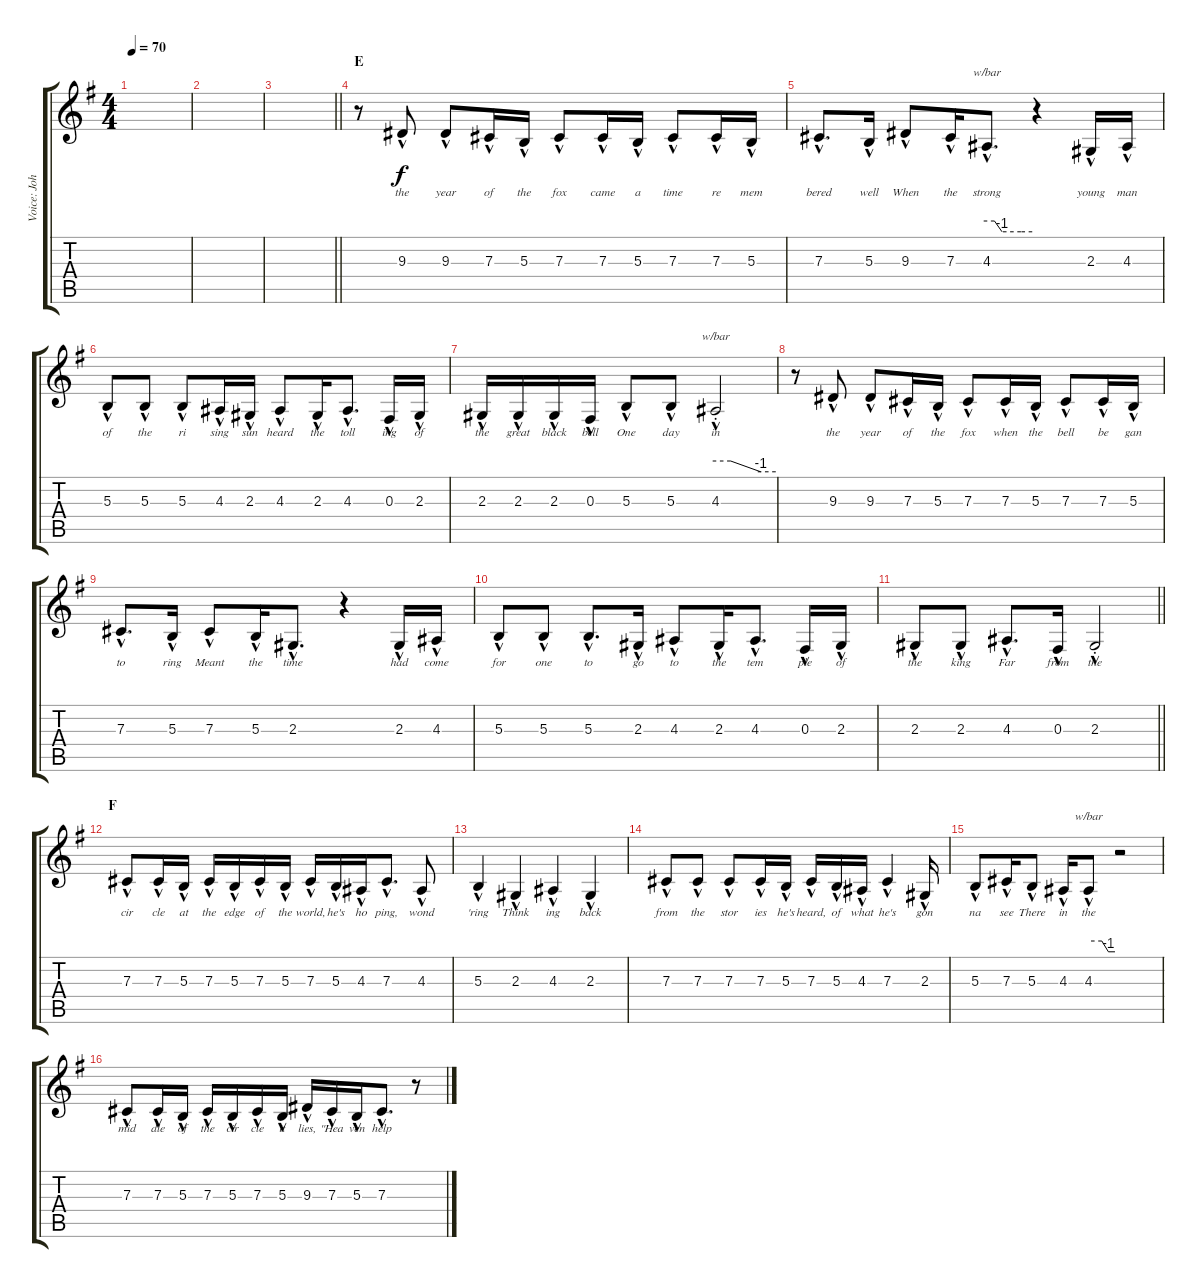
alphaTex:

\track ("Voice: Johnny" "Voice: Joh") {instrument lead2sawtooth}
\staff {score tabs}
\tuning (Eb4 Bb3 Gb3 Db3 Ab2 Eb2) {hide}
\ts (4 4)
\tempo 70
\clef g2
\ks g
|
|
\barLineRight lightlight
|
\section ("" "E")
r.8 9.3{hac}.8{lyrics (0 "the") lyrics (1 "") lyrics (2 "") lyrics (3 "") lyrics (4 "")} 9.3{hac}.8{lyrics (0 "year") lyrics (1 "") lyrics (2 "") lyrics (3 "") lyrics (4 "")} 7.3{hac}.16{lyrics (0 "of") lyrics (1 "") lyrics (2 "") lyrics (3 "") lyrics (4 "")} 5.3{hac}.16{lyrics (0 "the") lyrics (1 "") lyrics (2 "") lyrics (3 "") lyrics (4 "")} 7.3{hac}.8{lyrics (0 "fox") lyrics (1 "") lyrics (2 "") lyrics (3 "") lyrics (4 "")} 7.3{hac}.16{lyrics (0 "came") lyrics (1 "") lyrics (2 "") lyrics (3 "") lyrics (4 "")} 5.3{hac}.16{lyrics (0 "a") lyrics (1 "") lyrics (2 "") lyrics (3 "") lyrics (4 "")} 7.3{hac}.8{lyrics (0 "time") lyrics (1 "") lyrics (2 "") lyrics (3 "") lyrics (4 "")} 7.3{hac}.16{lyrics (0 "re") lyrics (1 "") lyrics (2 "") lyrics (3 "") lyrics (4 "")} 5.3{hac}.16{lyrics (0 "mem") lyrics (1 "") lyrics (2 "") lyrics (3 "") lyrics (4 "")} |
7.3{hac}.8{d lyrics (0 "bered") lyrics (1 "") lyrics (2 "") lyrics (3 "") lyrics (4 "")} 5.3{hac}.16{lyrics (0 "well") lyrics (1 "") lyrics (2 "") lyrics (3 "") lyrics (4 "")} 9.3{hac}.8{lyrics (0 "When") lyrics (1 "") lyrics (2 "") lyrics (3 "") lyrics (4 "")} 7.3{hac}.16{lyrics (0 "the") lyrics (1 "") lyrics (2 "") lyrics (3 "") lyrics (4 "")} 4.3{hac}.8{d tbe (custom default 0 0 10 0 20 -4 45 -4 60 -4) lyrics (0 "strong") lyrics (1 "") lyrics (2 "") lyrics (3 "") lyrics (4 "")} r.4 2.3{hac}.16{lyrics (0 "young") lyrics (1 "") lyrics (2 "") lyrics (3 "") lyrics (4 "")} 4.3{hac}.16{lyrics (0 "man") lyrics (1 "") lyrics (2 "") lyrics (3 "") lyrics (4 "")} |
5.3{hac}.8{lyrics (0 "of") lyrics (1 "") lyrics (2 "") lyrics (3 "") lyrics (4 "")} 5.3{hac}.8{lyrics (0 "the") lyrics (1 "") lyrics (2 "") lyrics (3 "") lyrics (4 "")} 5.3{hac}.8{lyrics (0 "ri") lyrics (1 "") lyrics (2 "") lyrics (3 "") lyrics (4 "")} 4.3{hac}.16{lyrics (0 "sing") lyrics (1 "") lyrics (2 "") lyrics (3 "") lyrics (4 "")} 2.3{hac}.16{lyrics (0 "sun") lyrics (1 "") lyrics (2 "") lyrics (3 "") lyrics (4 "")} 4.3{hac}.8{lyrics (0 "heard") lyrics (1 "") lyrics (2 "") lyrics (3 "") lyrics (4 "")} 2.3{hac}.16{lyrics (0 "the") lyrics (1 "") lyrics (2 "") lyrics (3 "") lyrics (4 "")} 4.3{hac}.8{d lyrics (0 "toll") lyrics (1 "") lyrics (2 "") lyrics (3 "") lyrics (4 "")} 0.3{hac}.16{lyrics (0 "ing") lyrics (1 "") lyrics (2 "") lyrics (3 "") lyrics (4 "")} 2.3{hac}.16{lyrics (0 "of") lyrics (1 "") lyrics (2 "") lyrics (3 "") lyrics (4 "")} |
2.3{hac}.16{lyrics (0 "the") lyrics (1 "") lyrics (2 "") lyrics (3 "") lyrics (4 "")} 2.3{hac}.16{lyrics (0 "great") lyrics (1 "") lyrics (2 "") lyrics (3 "") lyrics (4 "")} 2.3{hac}.16{lyrics (0 "black") lyrics (1 "") lyrics (2 "") lyrics (3 "") lyrics (4 "")} 0.3{hac}.16{lyrics (0 "bell") lyrics (1 "") lyrics (2 "") lyrics (3 "") lyrics (4 "")} 5.3{hac}.8{lyrics (0 "One") lyrics (1 "") lyrics (2 "") lyrics (3 "") lyrics (4 "")} 5.3{hac}.8{lyrics (0 "day") lyrics (1 "") lyrics (2 "") lyrics (3 "") lyrics (4 "")} 4.3{hac st}.2{tbe (custom default 0 0 15 0 45 -4 60 -4) lyrics (0 "in") lyrics (1 "") lyrics (2 "") lyrics (3 "") lyrics (4 "")} |
r.8 9.3{hac}.8{lyrics (0 "the") lyrics (1 "") lyrics (2 "") lyrics (3 "") lyrics (4 "")} 9.3{hac}.8{lyrics (0 "year") lyrics (1 "") lyrics (2 "") lyrics (3 "") lyrics (4 "")} 7.3{hac}.16{lyrics (0 "of") lyrics (1 "") lyrics (2 "") lyrics (3 "") lyrics (4 "")} 5.3{hac}.16{lyrics (0 "the") lyrics (1 "") lyrics (2 "") lyrics (3 "") lyrics (4 "")} 7.3{hac}.8{lyrics (0 "fox") lyrics (1 "") lyrics (2 "") lyrics (3 "") lyrics (4 "")} 7.3{hac}.16{lyrics (0 "when") lyrics (1 "") lyrics (2 "") lyrics (3 "") lyrics (4 "")} 5.3{hac}.16{lyrics (0 "the") lyrics (1 "") lyrics (2 "") lyrics (3 "") lyrics (4 "")} 7.3{hac}.8{lyrics (0 "bell") lyrics (1 "") lyrics (2 "") lyrics (3 "") lyrics (4 "")} 7.3{hac}.16{lyrics (0 "be") lyrics (1 "") lyrics (2 "") lyrics (3 "") lyrics (4 "")} 5.3{hac}.16{lyrics (0 "gan") lyrics (1 "") lyrics (2 "") lyrics (3 "") lyrics (4 "")} |
7.3{hac}.8{d lyrics (0 "to") lyrics (1 "") lyrics (2 "") lyrics (3 "") lyrics (4 "")} 5.3{hac}.16{lyrics (0 "ring") lyrics (1 "") lyrics (2 "") lyrics (3 "") lyrics (4 "")} 7.3{hac}.8{lyrics (0 "Meant") lyrics (1 "") lyrics (2 "") lyrics (3 "") lyrics (4 "")} 5.3{hac}.16{lyrics (0 "the") lyrics (1 "") lyrics (2 "") lyrics (3 "") lyrics (4 "")} 2.3{hac}.8{d lyrics (0 "time") lyrics (1 "") lyrics (2 "") lyrics (3 "") lyrics (4 "")} r.4 2.3{hac}.16{lyrics (0 "had") lyrics (1 "") lyrics (2 "") lyrics (3 "") lyrics (4 "")} 4.3{hac}.16{lyrics (0 "come") lyrics (1 "") lyrics (2 "") lyrics (3 "") lyrics (4 "")} |
5.3{hac}.8{lyrics (0 "for") lyrics (1 "") lyrics (2 "") lyrics (3 "") lyrics (4 "")} 5.3{hac}.8{lyrics (0 "one") lyrics (1 "") lyrics (2 "") lyrics (3 "") lyrics (4 "")} 5.3{hac}.8{d lyrics (0 "to") lyrics (1 "") lyrics (2 "") lyrics (3 "") lyrics (4 "")} 2.3{hac}.16{lyrics (0 "go") lyrics (1 "") lyrics (2 "") lyrics (3 "") lyrics (4 "")} 4.3{hac}.8{lyrics (0 "to") lyrics (1 "") lyrics (2 "") lyrics (3 "") lyrics (4 "")} 2.3{hac}.16{lyrics (0 "the") lyrics (1 "") lyrics (2 "") lyrics (3 "") lyrics (4 "")} 4.3{hac}.8{d lyrics (0 "tem") lyrics (1 "") lyrics (2 "") lyrics (3 "") lyrics (4 "")} 0.3{hac}.16{lyrics (0 "ple") lyrics (1 "") lyrics (2 "") lyrics (3 "") lyrics (4 "")} 2.3{hac}.16{lyrics (0 "of") lyrics (1 "") lyrics (2 "") lyrics (3 "") lyrics (4 "")} |
\barLineRight lightlight
2.3{hac}.8{lyrics (0 "the") lyrics (1 "") lyrics (2 "") lyrics (3 "") lyrics (4 "")} 2.3{hac}.8{lyrics (0 "king") lyrics (1 "") lyrics (2 "") lyrics (3 "") lyrics (4 "")} 4.3{hac}.8{d lyrics (0 "Far") lyrics (1 "") lyrics (2 "") lyrics (3 "") lyrics (4 "")} 0.3{hac}.16{lyrics (0 "from") lyrics (1 "") lyrics (2 "") lyrics (3 "") lyrics (4 "")} 2.3{hac st}.2{lyrics (0 "the") lyrics (1 "") lyrics (2 "") lyrics (3 "") lyrics (4 "")} |
\section ("" "F")
7.3{hac}.8{lyrics (0 "cir") lyrics (1 "") lyrics (2 "") lyrics (3 "") lyrics (4 "")} 7.3{hac}.16{lyrics (0 "cle") lyrics (1 "") lyrics (2 "") lyrics (3 "") lyrics (4 "")} 5.3{hac}.16{lyrics (0 "at") lyrics (1 "") lyrics (2 "") lyrics (3 "") lyrics (4 "")} 7.3{hac}.16{lyrics (0 "the") lyrics (1 "") lyrics (2 "") lyrics (3 "") lyrics (4 "")} 5.3{hac}.16{lyrics (0 "edge") lyrics (1 "") lyrics (2 "") lyrics (3 "") lyrics (4 "")} 7.3{hac}.16{lyrics (0 "of") lyrics (1 "") lyrics (2 "") lyrics (3 "") lyrics (4 "")} 5.3{hac}.16{lyrics (0 "the") lyrics (1 "") lyrics (2 "") lyrics (3 "") lyrics (4 "")} 7.3{hac}.16{lyrics (0 "world,") lyrics (1 "") lyrics (2 "") lyrics (3 "") lyrics (4 "")} 5.3{hac}.16{lyrics (0 "he's") lyrics (1 "") lyrics (2 "") lyrics (3 "") lyrics (4 "")} 4.3{hac}.16{lyrics (0 "ho") lyrics (1 "") lyrics (2 "") lyrics (3 "") lyrics (4 "")} 7.3{hac}.8{d lyrics (0 "ping,") lyrics (1 "") lyrics (2 "") lyrics (3 "") lyrics (4 "")} 4.3{hac}.8{lyrics (0 "wond") lyrics (1 "") lyrics (2 "") lyrics (3 "") lyrics (4 "")} |
5.3{hac}.4{lyrics (0 "'ring") lyrics (1 "") lyrics (2 "") lyrics (3 "") lyrics (4 "")} 2.3{hac}.4{lyrics (0 "Think") lyrics (1 "") lyrics (2 "") lyrics (3 "") lyrics (4 "")} 4.3{hac}.4{lyrics (0 "ing") lyrics (1 "") lyrics (2 "") lyrics (3 "") lyrics (4 "")} 2.3{hac}.4{lyrics (0 "back") lyrics (1 "") lyrics (2 "") lyrics (3 "") lyrics (4 "")} |
7.3{hac}.8{lyrics (0 "from") lyrics (1 "") lyrics (2 "") lyrics (3 "") lyrics (4 "")} 7.3{hac}.8{lyrics (0 "the") lyrics (1 "") lyrics (2 "") lyrics (3 "") lyrics (4 "")} 7.3{hac}.8{lyrics (0 "stor") lyrics (1 "") lyrics (2 "") lyrics (3 "") lyrics (4 "")} 7.3{hac}.16{lyrics (0 "ies") lyrics (1 "") lyrics (2 "") lyrics (3 "") lyrics (4 "")} 5.3{hac}.16{lyrics (0 "he's") lyrics (1 "") lyrics (2 "") lyrics (3 "") lyrics (4 "")} 7.3{hac}.16{lyrics (0 "heard,") lyrics (1 "") lyrics (2 "") lyrics (3 "") lyrics (4 "")} 5.3{hac}.16{lyrics (0 "of") lyrics (1 "") lyrics (2 "") lyrics (3 "") lyrics (4 "")} 4.3{hac}.16{lyrics (0 "what") lyrics (1 "") lyrics (2 "") lyrics (3 "") lyrics (4 "")} 7.3{hac}.4{lyrics (0 "he's") lyrics (1 "") lyrics (2 "") lyrics (3 "") lyrics (4 "")} 2.3{hac}.16{lyrics (0 "gon") lyrics (1 "") lyrics (2 "") lyrics (3 "") lyrics (4 "")} |
5.3{hac}.8{lyrics (0 "na") lyrics (1 "") lyrics (2 "") lyrics (3 "") lyrics (4 "")} 7.3{hac}.16{lyrics (0 "see") lyrics (1 "") lyrics (2 "") lyrics (3 "") lyrics (4 "")} 5.3{hac}.8{lyrics (0 "There") lyrics (1 "") lyrics (2 "") lyrics (3 "") lyrics (4 "")} 4.3{hac}.16{lyrics (0 "in") lyrics (1 "") lyrics (2 "") lyrics (3 "") lyrics (4 "")} 4.3{hac}.8{tbe (custom default 0 0 30 0 45 -4 60 -4) lyrics (0 "the") lyrics (1 "") lyrics (2 "") lyrics (3 "") lyrics (4 "")} r.2 |
7.3{hac}.8{lyrics (0 "mid") lyrics (1 "") lyrics (2 "") lyrics (3 "") lyrics (4 "")} 7.3{hac}.16{lyrics (0 "dle") lyrics (1 "") lyrics (2 "") lyrics (3 "") lyrics (4 "")} 5.3{hac}.16{lyrics (0 "of") lyrics (1 "") lyrics (2 "") lyrics (3 "") lyrics (4 "")} 7.3{hac}.16{lyrics (0 "the") lyrics (1 "") lyrics (2 "") lyrics (3 "") lyrics (4 "")} 5.3{hac}.16{lyrics (0 "cir") lyrics (1 "") lyrics (2 "") lyrics (3 "") lyrics (4 "")} 7.3{hac}.16{lyrics (0 "cle") lyrics (1 "") lyrics (2 "") lyrics (3 "") lyrics (4 "")} 5.3{hac}.16{lyrics (0 "it") lyrics (1 "") lyrics (2 "") lyrics (3 "") lyrics (4 "")} 9.3{hac}.16{lyrics (0 "lies,") lyrics (1 "") lyrics (2 "") lyrics (3 "") lyrics (4 "")} 7.3{hac}.16{lyrics (0 "\"Hea") lyrics (1 "") lyrics (2 "") lyrics (3 "") lyrics (4 "")} 5.3{hac}.16{lyrics (0 "ven") lyrics (1 "") lyrics (2 "") lyrics (3 "") lyrics (4 "")} 7.3{hac}.8{d lyrics (0 "help") lyrics (1 "") lyrics (2 "") lyrics (3 "") lyrics (4 "")} r.8
